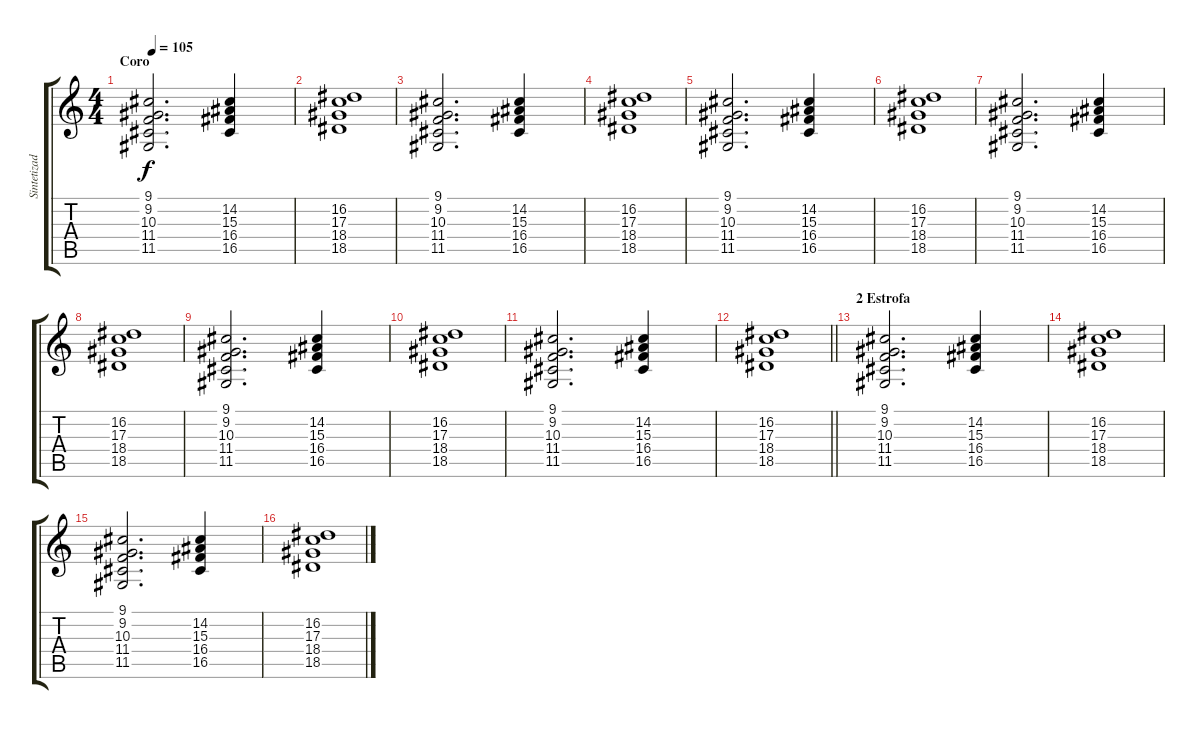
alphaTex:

\track ("Sintetizador" "Sintetizad") {instrument stringensemble1}
\staff {score tabs}
\tuning (E4 B3 G3 D3 A2 E2) {hide}
\ts (4 4)
\section ("" "Coro")
\tempo 105
\clef g2
\ks c
(9.1 9.2 10.3 11.4 11.5).2{d dy f} (14.2 15.3 16.4 16.5).4 |
(16.2 17.3 18.4 18.5).1 |
(9.1 9.2 10.3 11.4 11.5).2{d} (14.2 15.3 16.4 16.5).4 |
(16.2 17.3 18.4 18.5).1 |
(9.1 9.2 10.3 11.4 11.5).2{d} (14.2 15.3 16.4 16.5).4 |
(16.2 17.3 18.4 18.5).1 |
(9.1 9.2 10.3 11.4 11.5).2{d} (14.2 15.3 16.4 16.5).4 |
(16.2 17.3 18.4 18.5).1 |
(9.1 9.2 10.3 11.4 11.5).2{d} (14.2 15.3 16.4 16.5).4 |
(16.2 17.3 18.4 18.5).1 |
(9.1 9.2 10.3 11.4 11.5).2{d} (14.2 15.3 16.4 16.5).4 |
\barLineRight lightlight
(16.2 17.3 18.4 18.5).1 |
\section ("" "2 Estrofa")
(9.1 9.2 10.3 11.4 11.5).2{d} (14.2 15.3 16.4 16.5).4 |
(16.2 17.3 18.4 18.5).1 |
(9.1 9.2 10.3 11.4 11.5).2{d} (14.2 15.3 16.4 16.5).4 |
(16.2 17.3 18.4 18.5).1
